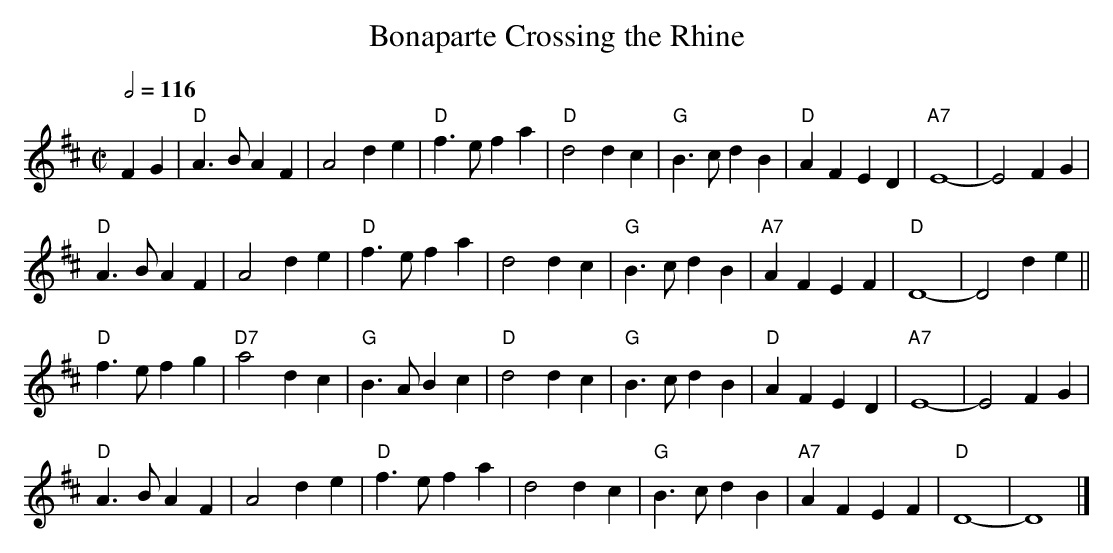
X:1
T:Bonaparte Crossing the Rhine
M:C|
L:1/8
Q:1/2=116
K:D
 F2 G2| "D"A3B A2 F2 | A4 d2 e2 | "D"f3e f2 a2 |"D" d4 d2 c2 | "G"B3 c d2 B2|"D"A2 F2E2 D2 | "A7"E8- | E4 F2 G2 |
"D"A3B A2 F2 | A4 d2 e2 | "D"f3e f2 a2 | d4 d2 c2 |"G"B3 c d2 B2 | "A7"A2 F2 E2 F2 | "D"D8 -| D4  d2 e2 ||
"D"f3 e f2 g2|"D7"a4 d2c2|"G"B3A B2 c2 |"D"d4 d2 c2 |"G"B3 c d2 B2 | "D"A2 F2 E2 D2 | "A7"E8- | E4 F2 G2  |
"D"A3B A2 F2 | A4 d2 e2 | "D"f3e f2 a2 | d4 d2 c2 |"G"B3 c d2 B2 | "A7"A2 F2 E2 F2 | "D"D8- | D8 |]
